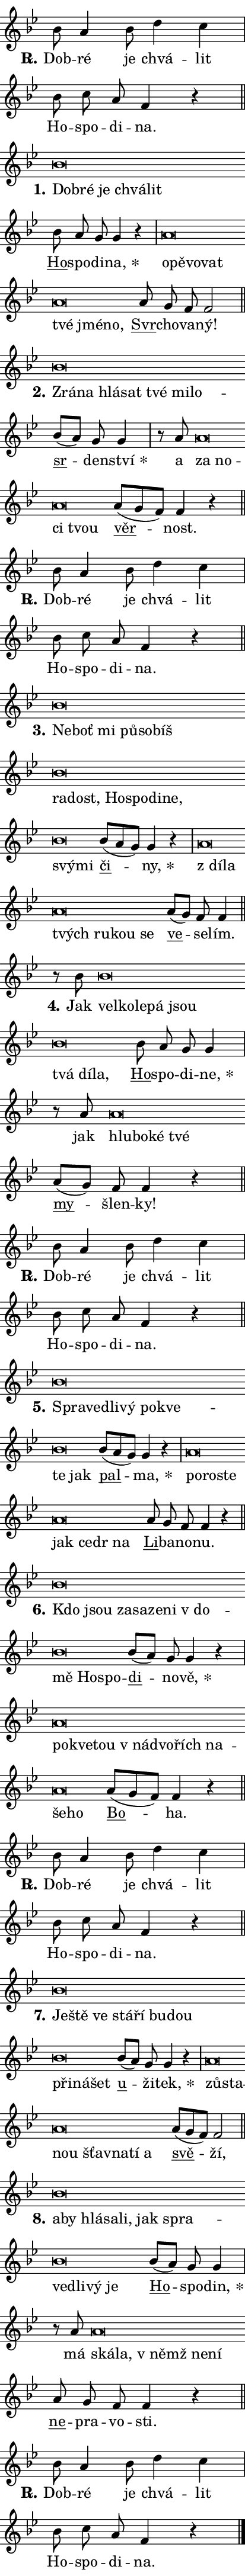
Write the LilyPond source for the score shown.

\version "2.22.1"
\header { tagline = "" }
\paper {
  indent = 0\cm
  top-margin = 0\cm
  right-margin = 0\cm
  bottom-margin = 0\cm
  left-margin = 0\cm
  paper-width = 7\cm
  page-breaking = #ly:one-page-breaking
  system-system-spacing.basic-distance = #11
  score-system-spacing.basic-distance = #11
  ragged-last = ##f
}


%% Author: Thomas Morley
%% https://lists.gnu.org/archive/html/lilypond-user/2020-05/msg00002.html
#(define (line-position grob)
"Returns position of @var[grob} in current system:
   @code{'start}, if at first time-step
   @code{'end}, if at last time-step
   @code{'middle} otherwise
"
  (let* ((col (ly:item-get-column grob))
         (ln (ly:grob-object col 'left-neighbor))
         (rn (ly:grob-object col 'right-neighbor))
         (col-to-check-left (if (ly:grob? ln) ln col))
         (col-to-check-right (if (ly:grob? rn) rn col))
         (break-dir-left
           (and
             (ly:grob-property col-to-check-left 'non-musical #f)
             (ly:item-break-dir col-to-check-left)))
         (break-dir-right
           (and
             (ly:grob-property col-to-check-right 'non-musical #f)
             (ly:item-break-dir col-to-check-right))))
        (cond ((eqv? 1 break-dir-left) 'start)
              ((eqv? -1 break-dir-right) 'end)
              (else 'middle))))

#(define (tranparent-at-line-position vctor)
  (lambda (grob)
  "Relying on @code{line-position} select the relevant enry from @var{vctor}.
Used to determine transparency,"
    (case (line-position grob)
      ((end) (not (vector-ref vctor 0)))
      ((middle) (not (vector-ref vctor 1)))
      ((start) (not (vector-ref vctor 2))))))

noteHeadBreakVisibility =
#(define-music-function (break-visibility)(vector?)
"Makes @code{NoteHead}s transparent relying on @var{break-visibility}"
#{
  \override NoteHead.transparent =
    #(tranparent-at-line-position break-visibility)
#})

#(define delete-ledgers-for-transparent-note-heads
  (lambda (grob)
    "Reads whether a @code{NoteHead} is transparent.
If so this @code{NoteHead} is removed from @code{'note-heads} from
@var{grob}, which is supposed to be @code{LedgerLineSpanner}.
As a result ledgers are not printed for this @code{NoteHead}"
    (let* ((nhds-array (ly:grob-object grob 'note-heads))
           (nhds-list
             (if (ly:grob-array? nhds-array)
                 (ly:grob-array->list nhds-array)
                 '()))
           ;; Relies on the transparent-property being done before
           ;; Staff.LedgerLineSpanner.after-line-breaking is executed.
           ;; This is fragile ...
           (to-keep
             (remove
               (lambda (nhd)
                 (ly:grob-property nhd 'transparent #f))
               nhds-list)))
      ;; TODO find a better method to iterate over grob-arrays, similiar
      ;; to filter/remove etc for lists
      ;; For now rebuilt from scratch
      (set! (ly:grob-object grob 'note-heads)  '())
      (for-each
        (lambda (nhd)
          (ly:pointer-group-interface::add-grob grob 'note-heads nhd))
        to-keep))))

hideNotes = {
  \noteHeadBreakVisibility #begin-of-line-visible
}
unHideNotes = {
  \noteHeadBreakVisibility #all-visible
}

% work-around for resetting accidentals
% https://lilypond.org/doc/v2.23/Documentation/notation/displaying-rhythms#unmetered-music
cadenzaMeasure = {
  \cadenzaOff
  \partial 1024 s1024
  \cadenzaOn
}

#(define-markup-command (accent layout props text) (markup?)
  "Underline accented syllable"
  (interpret-markup layout props
    #{\markup \override #'(offset . 4.3) \underline { #text }#}))

responsum = \markup \concat {
  "R" \hspace #-1.05 \path #0.1 #'((moveto 0 0.07) (lineto 0.9 0.8)) \hspace #0.05 "."
}

\layout {
    \context {
        \Staff
        \remove "Time_signature_engraver"
        \override LedgerLineSpanner.after-line-breaking = #delete-ledgers-for-transparent-note-heads
    }
    \context {
        \Voice {
            \override NoteHead.output-attributes = #'((class . "notehead"))
            \override Hairpin.height = #0.55
        }
    }
    \context {
        \Lyrics {
            \override StanzaNumber.output-attributes = #'((class . "stanzanumber"))
            \override LyricSpace.minimum-distance = #0.9
            \override LyricText.font-name = #"TeX Gyre Schola"
            \override LyricText.font-size = 1
            \override StanzaNumber.font-name = #"TeX Gyre Schola Bold"
            \override StanzaNumber.font-size = 1
        }
    }
}

% magnetic-lyrics.ily
%
%   written by
%     Jean Abou Samra <jean@abou-samra.fr>
%     Werner Lemberg <wl@gnu.org>
%
%   adapted by
%     Jiri Hon <jiri.hon@gmail.com>
%
% Version 2022-Apr-15

% https://www.mail-archive.com/lilypond-user@gnu.org/msg149350.html

#(define (Left_hyphen_pointer_engraver context)
   "Collect syllable-hyphen-syllable occurrences in lyrics and store
them in properties.  This engraver only looks to the left.  For
example, if the lyrics input is @code{foo -- bar}, it does the
following.

@itemize @bullet
@item
Set the @code{text} property of the @code{LyricHyphen} grob between
@q{foo} and @q{bar} to @code{foo}.

@item
Set the @code{left-hyphen} property of the @code{LyricText} grob with
text @q{foo} to the @code{LyricHyphen} grob between @q{foo} and
@q{bar}.
@end itemize

Use this auxiliary engraver in combination with the
@code{lyric-@/text::@/apply-@/magnetic-@/offset!} hook."
   (let ((hyphen #f)
         (text #f))
     (make-engraver
      (acknowledgers
       ((lyric-syllable-interface engraver grob source-engraver)
        (set! text grob)))
      (end-acknowledgers
       ((lyric-hyphen-interface engraver grob source-engraver)
        ;(when (not (grob::has-interface grob 'lyric-space-interface))
          (set! hyphen grob)));)
      ((stop-translation-timestep engraver)
       (when (and text hyphen)
         (ly:grob-set-object! text 'left-hyphen hyphen))
       (set! text #f)
       (set! hyphen #f)))))

#(define (lyric-text::apply-magnetic-offset! grob)
   "If the space between two syllables is less than the value in
property @code{LyricText@/.details@/.squash-threshold}, move the right
syllable to the left so that it gets concatenated with the left
syllable.

Use this function as a hook for
@code{LyricText@/.after-@/line-@/breaking} if the
@code{Left_@/hyphen_@/pointer_@/engraver} is active."
   (let ((hyphen (ly:grob-object grob 'left-hyphen #f)))
     (when hyphen
       (let ((left-text (ly:spanner-bound hyphen LEFT)))
         (when (grob::has-interface left-text 'lyric-syllable-interface)
           (let* ((common (ly:grob-common-refpoint grob left-text X))
                  (this-x-ext (ly:grob-extent grob common X))
                  (left-x-ext
                   (begin
                     ;; Trigger magnetism for left-text.
                     (ly:grob-property left-text 'after-line-breaking)
                     (ly:grob-extent left-text common X)))
                  ;; `delta` is the gap width between two syllables.
                  (delta (- (interval-start this-x-ext)
                            (interval-end left-x-ext)))
                  (details (ly:grob-property grob 'details))
                  (threshold (assoc-get 'squash-threshold details 0.2)))
             (when (< delta threshold)
               (let* (;; We have to manipulate the input text so that
                      ;; ligatures crossing syllable boundaries are not
                      ;; disabled.  For languages based on the Latin
                      ;; script this is essentially a beautification.
                      ;; However, for non-Western scripts it can be a
                      ;; necessity.
                      (lt (ly:grob-property left-text 'text))
                      (rt (ly:grob-property grob 'text))
                      (is-space (grob::has-interface hyphen 'lyric-space-interface))
                      (space (if is-space " " ""))
                      (space-markup (grob-interpret-markup grob " "))
                      (space-size (interval-length (ly:stencil-extent space-markup X)))
                      (extra-delta (if is-space space-size 0))
                      ;; Append new syllable.
                      (ltrt-space (if (and (string? lt) (string? rt))
                                (string-append lt space rt)
                                (make-concat-markup (list lt space rt))))
                      ;; Right-align `ltrt` to the right side.
                      (ltrt-space-markup (grob-interpret-markup
                               grob
                               (make-translate-markup
                                (cons (interval-length this-x-ext) 0)
                                (make-right-align-markup ltrt-space)))))
                 (begin
                   ;; Don't print `left-text`.
                   (ly:grob-set-property! left-text 'stencil #f)
                   ;; Set text and stencil (which holds all collected
                   ;; syllables so far) and shift it to the left.
                   (ly:grob-set-property! grob 'text ltrt-space)
                   (ly:grob-set-property! grob 'stencil ltrt-space-markup)
                   (ly:grob-translate-axis! grob (- (- delta extra-delta)) X))))))))))


#(define (lyric-hyphen::displace-bounds-first grob)
   ;; Make very sure this callback isn't triggered too early.
   (let ((left (ly:spanner-bound grob LEFT))
         (right (ly:spanner-bound grob RIGHT)))
     (ly:grob-property left 'after-line-breaking)
     (ly:grob-property right 'after-line-breaking)
     (ly:lyric-hyphen::print grob)))

squashThreshold = #0.4

\layout {
  \context {
    \Lyrics
    \consists #Left_hyphen_pointer_engraver
    \override LyricText.after-line-breaking =
      #lyric-text::apply-magnetic-offset!
    \override LyricHyphen.stencil = #lyric-hyphen::displace-bounds-first
    \override LyricText.details.squash-threshold = \squashThreshold
    \override LyricHyphen.minimum-distance = 0
    \override LyricHyphen.minimum-length = \squashThreshold
  }
}

squash = \override LyricText.details.squash-threshold = 9999
unSquash = \override LyricText.details.squash-threshold = \squashThreshold

left = \override LyricText.self-alignment-X = #LEFT
unLeft = \revert LyricText.self-alignment-X

starOffset = #(lambda (grob) 
                (let ((x_offset (ly:self-alignment-interface::aligned-on-x-parent grob)))
                  (if (= x_offset 0) 0 (+ x_offset 1.2))))

star = #(define-music-function (syllable)(string?)
"Append star separator at the end of a syllable"
#{
  \once \override LyricText.X-offset = #starOffset
  \lyricmode { \markup {
    #syllable
    \override #'((font-name . "TeX Gyre Schola Bold")) \hspace #0.2 \lower #0.65 \larger "*"
  } }
#})

starAccent = #(define-music-function (syllable)(string?)
"Append star separator at the end of a syllable and make accent"
#{
  \once \override LyricText.X-offset = #starOffset
  \lyricmode { \markup {
    \accent #syllable
    \override #'((font-name . "TeX Gyre Schola Bold")) \hspace #0.2 \lower #0.65 \larger "*"
  } }
#})

breath = #(define-music-function (syllable)(string?)
"Append breathing indicator at the end of a syllable"
#{
  \lyricmode { \markup { #syllable "+" } }
#})

optionalBreath = #(define-music-function (syllable)(string?)
"Append optional breathing indicator at the end of a syllable"
#{
  \lyricmode { \markup { #syllable "(+)" } }
#})


\score {
    <<
        \new Voice = "melody" { \cadenzaOn \key bes \major \relative { bes'8 a4 bes8 d4 c \cadenzaMeasure \bar "|" bes8 c a f4 r \cadenzaMeasure \bar "||" \break }
\relative { bes'\breve*1/16 \hideNotes \breve*1/16 \bar "" \breve*1/16 \bar "" \breve*1/16 \breve*1/16 \bar "" \unHideNotes \bar "" bes8 a g g4 r \cadenzaMeasure \bar "|" a\breve*1/16 \hideNotes \breve*1/16 \bar "" \breve*1/16 \bar "" \breve*1/16 \bar "" \breve*1/16 \bar "" \breve*1/16 \breve*1/16 \bar "" \unHideNotes \bar "" a8 g f f2 \cadenzaMeasure \bar "||" \break }
\relative { bes'\breve*1/16 \hideNotes \breve*1/16 \bar "" \breve*1/16 \bar "" \breve*1/16 \bar "" \breve*1/16 \bar "" \breve*1/16 \breve*1/16 \bar "" \unHideNotes \bar "" bes8[( a)] g g4 \cadenzaMeasure \bar "|" r8 a8 a\breve*1/16 \hideNotes \breve*1/16 \bar "" \breve*1/16 \breve*1/16 \bar "" \unHideNotes \bar "" a8[( g f)] f4 r \cadenzaMeasure \bar "||" \break }
\relative { bes'8 a4 bes8 d4 c \cadenzaMeasure \bar "|" bes8 c a f4 r \cadenzaMeasure \bar "||" \break }
\relative { bes'\breve*1/16 \hideNotes \breve*1/16 \bar "" \breve*1/16 \bar "" \breve*1/16 \bar "" \breve*1/16 \bar "" \breve*1/16 \bar "" \breve*1/16 \bar "" \breve*1/16 \bar "" \breve*1/16 \bar "" \breve*1/16 \bar "" \breve*1/16 \bar "" \breve*1/16 \bar "" \breve*1/16 \breve*1/16 \bar "" \unHideNotes \bar "" bes8[( a g)] g4 r \cadenzaMeasure \bar "|" a\breve*1/16 \hideNotes \breve*1/16 \bar "" \breve*1/16 \bar "" \breve*1/16 \bar "" \breve*1/16 \breve*1/16 \bar "" \unHideNotes \bar "" a8[( g)] f f4 \cadenzaMeasure \bar "||" \break }
\relative { r8 bes'8 bes\breve*1/16 \hideNotes \breve*1/16 \bar "" \breve*1/16 \bar "" \breve*1/16 \bar "" \breve*1/16 \bar "" \breve*1/16 \bar "" \breve*1/16 \breve*1/16 \bar "" \unHideNotes \bar "" bes8 a g g4 \cadenzaMeasure \bar "|" r8 a8 a\breve*1/16 \hideNotes \breve*1/16 \bar "" \breve*1/16 \breve*1/16 \bar "" \unHideNotes \bar "" a8[( g)] f f4 r \cadenzaMeasure \bar "||" \break }
\relative { bes'8 a4 bes8 d4 c \cadenzaMeasure \bar "|" bes8 c a f4 r \cadenzaMeasure \bar "||" \break }
\relative { bes'\breve*1/16 \hideNotes \breve*1/16 \bar "" \breve*1/16 \bar "" \breve*1/16 \bar "" \breve*1/16 \bar "" \breve*1/16 \bar "" \breve*1/16 \breve*1/16 \bar "" \unHideNotes \bar "" bes8[( a g)] g4 r \cadenzaMeasure \bar "|" a\breve*1/16 \hideNotes \breve*1/16 \bar "" \breve*1/16 \bar "" \breve*1/16 \bar "" \breve*1/16 \bar "" \breve*1/16 \breve*1/16 \bar "" \unHideNotes \bar "" a8 g f f4 r \cadenzaMeasure \bar "||" \break }
\relative { bes'\breve*1/16 \hideNotes \breve*1/16 \bar "" \breve*1/16 \bar "" \breve*1/16 \bar "" \breve*1/16 \bar "" \breve*1/16 \bar "" \breve*1/16 \bar "" \breve*1/16 \bar "" \breve*1/16 \breve*1/16 \bar "" \unHideNotes \bar "" bes8[( a)] g g4 r \cadenzaMeasure \bar "|" a\breve*1/16 \hideNotes \breve*1/16 \bar "" \breve*1/16 \bar "" \breve*1/16 \bar "" \breve*1/16 \bar "" \breve*1/16 \bar "" \breve*1/16 \bar "" \breve*1/16 \breve*1/16 \bar "" \unHideNotes \bar "" a8[( g f)] f4 r \cadenzaMeasure \bar "||" \break }
\relative { bes'8 a4 bes8 d4 c \cadenzaMeasure \bar "|" bes8 c a f4 r \cadenzaMeasure \bar "||" \break }
\relative { bes'\breve*1/16 \hideNotes \breve*1/16 \bar "" \breve*1/16 \bar "" \breve*1/16 \bar "" \breve*1/16 \bar "" \breve*1/16 \bar "" \breve*1/16 \bar "" \breve*1/16 \bar "" \breve*1/16 \breve*1/16 \bar "" \unHideNotes \bar "" bes8[( a)] g g4 r \cadenzaMeasure \bar "|" a\breve*1/16 \hideNotes \breve*1/16 \bar "" \breve*1/16 \bar "" \breve*1/16 \bar "" \breve*1/16 \bar "" \breve*1/16 \breve*1/16 \bar "" \unHideNotes \bar "" a8[( g f)] f2 \cadenzaMeasure \bar "||" \break }
\relative { bes'\breve*1/16 \hideNotes \breve*1/16 \bar "" \breve*1/16 \bar "" \breve*1/16 \bar "" \breve*1/16 \bar "" \breve*1/16 \bar "" \breve*1/16 \bar "" \breve*1/16 \bar "" \breve*1/16 \bar "" \breve*1/16 \breve*1/16 \bar "" \unHideNotes \bar "" bes8[( a)] g g4 \cadenzaMeasure \bar "|" r8 a8 a\breve*1/16 \hideNotes \breve*1/16 \bar "" \breve*1/16 \bar "" \breve*1/16 \breve*1/16 \bar "" \unHideNotes \bar "" a8 g f f4 r \cadenzaMeasure \bar "||" \break }
\relative { bes'8 a4 bes8 d4 c \cadenzaMeasure \bar "|" bes8 c a f4 r \cadenzaMeasure \bar "||" \break } \bar "|." }
        \new Lyrics \lyricsto "melody" { \lyricmode { \set stanza = \responsum
Dob -- ré je chvá -- lit Ho -- spo -- di -- na.
\set stanza = "1."
\left Dob -- \squash ré je chvá -- lit \unLeft \unSquash \markup \accent Ho -- spo -- di -- \star na, \left o -- \squash pě -- vo -- vat tvé jmé -- no, \unLeft \unSquash \markup \accent Svr -- cho -- va -- ný!
\set stanza = "2."
\left Zrá -- \squash na hlá -- sat tvé mi -- lo -- \unLeft \unSquash \markup \accent sr -- den -- \star ství a \left za \squash no -- ci tvou \unLeft \unSquash \markup \accent věr -- nost.
\set stanza = \responsum
Dob -- ré je chvá -- lit Ho -- spo -- di -- na.
\set stanza = "3."
\left Ne -- \squash boť mi pů -- so -- bíš ra -- dost, Ho -- spo -- di -- ne, svý -- mi \unLeft \unSquash \markup \accent či -- \star ny, \left "z dí" -- \squash la tvých ru -- kou se \unLeft \unSquash \markup \accent ve -- se -- lím.
\set stanza = "4."
Jak \left vel -- \squash ko -- le -- pá jsou tvá dí -- la, \unLeft \unSquash \markup \accent Ho -- spo -- di -- \star ne, jak \left hlu -- \squash bo -- ké tvé \unLeft \unSquash \markup \accent my -- šlen -- ky!
\set stanza = \responsum
Dob -- ré je chvá -- lit Ho -- spo -- di -- na.
\set stanza = "5."
\left Spra -- \squash ve -- dli -- vý po -- kve -- te jak \unLeft \unSquash \markup \accent pal -- \star ma, \left po -- \squash ro -- ste jak ce -- dr na \unLeft \unSquash \markup \accent Li -- ba -- no -- nu.
\set stanza = "6."
\left Kdo \squash jsou za -- sa -- ze -- ni "v do" -- mě Ho -- spo -- \unLeft \unSquash \markup \accent di -- no -- \star vě, \left po -- \squash kve -- tou "v ná" -- dvo -- řích na -- še -- ho \unLeft \unSquash \markup \accent Bo -- ha.
\set stanza = \responsum
Dob -- ré je chvá -- lit Ho -- spo -- di -- na.
\set stanza = "7."
\left Je -- \squash ště ve stá -- ří bu -- dou při -- ná -- šet \unLeft \unSquash \markup \accent u -- ži -- \star tek, \left zů -- \squash sta -- nou šťav -- na -- tí a \unLeft \unSquash \markup \accent svě -- ží,
\set stanza = "8."
\left a -- \squash by hlá -- sa -- li, jak spra -- ve -- dli -- vý je \unLeft \unSquash \markup \accent Ho -- spo -- \star din, má \left ská -- \squash la, "v němž" ne -- ní \unLeft \unSquash \markup \accent ne -- pra -- vo -- sti.
\set stanza = \responsum
Dob -- ré je chvá -- lit Ho -- spo -- di -- na. } }
    >>
    \layout {}
}
